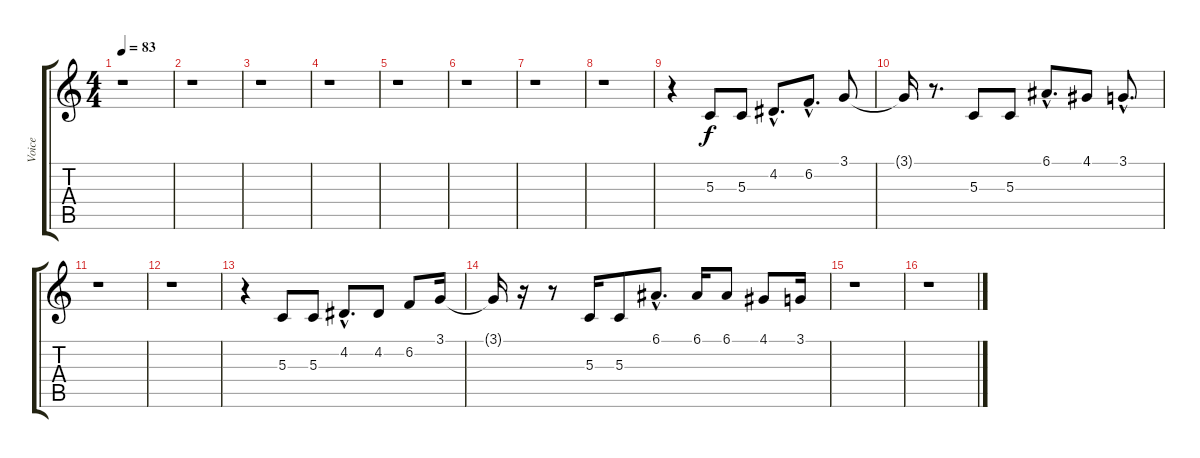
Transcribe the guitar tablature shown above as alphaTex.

\track ("Voice" "Voice") {instrument lead2sawtooth}
\staff {score tabs}
\tuning (E4 B3 G3 D3 A2 E2) {hide}
\ts (4 4)
\tempo 83
\clef g2
\ks c
r.1{dy f volume 16 instrument lead2sawtooth} |
r.1 |
r.1 |
r.1 |
r.1 |
r.1 |
r.1 |
r.1 |
r.4 5.3.8 5.3.8 4.2{hac}.8{d} 6.2{hac}.8{d} 3.1.8 |
3.1{t}.16 r.8{d} 5.3.8 5.3.8 6.1{hac}.8{d} 4.1.8 3.1{hac}.8{d} |
r.1 |
r.1 |
r.4 5.3.8 5.3.8 4.2{hac}.8{d} 4.2.8 6.2.8 3.1.16 |
3.1{t}.16 r.16 r.8 5.3.16 5.3.8 6.1{hac}.8{d} 6.1.16 6.1.8 4.1.8 3.1.16 |
r.1 |
r.1
